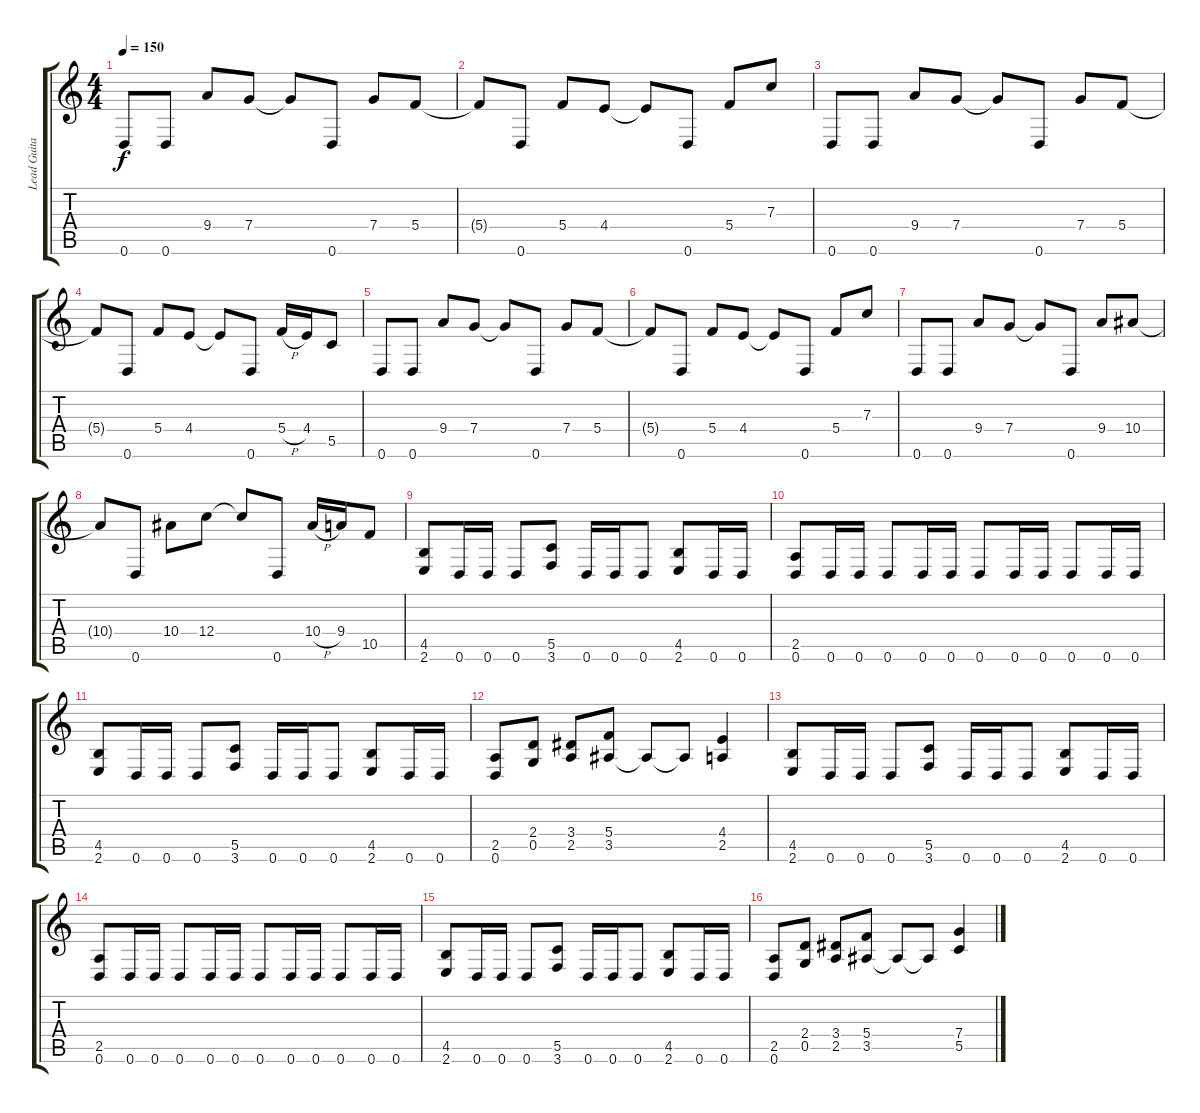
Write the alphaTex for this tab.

\track ("Lead Guitar (Sami Yli-Sirnio)" "Lead Guita") {instrument distortionguitar}
\staff {score tabs}
\tuning (D4 A3 F3 C3 G2 D2) {hide}
\ts (4 4)
\tempo 150
\clef g2
\ks c
0.6.8{dy f} 0.6.8 9.4.8 7.4.8 7.4{t}.8 0.6.8 7.4.8 5.4.8 |
5.4{t}.8 0.6.8 5.4.8 4.4.8 4.4{t}.8 0.6.8 5.4.8 7.3.8 |
0.6.8 0.6.8 9.4.8 7.4.8 7.4{t}.8 0.6.8 7.4.8 5.4.8 |
5.4{t}.8 0.6.8 5.4.8 4.4.8 4.4{t}.8 0.6.8 5.4{h}.16 4.4.16 5.5.8 |
0.6.8 0.6.8 9.4.8 7.4.8 7.4{t}.8 0.6.8 7.4.8 5.4.8 |
5.4{t}.8 0.6.8 5.4.8 4.4.8 4.4{t}.8 0.6.8 5.4.8 7.3.8 |
0.6.8 0.6.8 9.4.8 7.4.8 7.4{t}.8 0.6.8 9.4.8 10.4.8 |
10.4{t}.8 0.6.8 10.4.8 12.4.8 12.4{t}.8 0.6.8 10.4{h}.16 9.4.16 10.5.8 |
(4.5 2.6).8 0.6.16 0.6.16 0.6.8 (5.5 3.6).8 0.6.16 0.6.16 0.6.8 (4.5 2.6).8 0.6.16 0.6.16 |
(2.5 0.6).8 0.6.16 0.6.16 0.6.8 0.6.16 0.6.16 0.6.8 0.6.16 0.6.16 0.6.8 0.6.16 0.6.16 |
(4.5 2.6).8 0.6.16 0.6.16 0.6.8 (5.5 3.6).8 0.6.16 0.6.16 0.6.8 (4.5 2.6).8 0.6.16 0.6.16 |
(2.5 0.6).8 (2.4 0.5).8 (3.4 2.5).8 (5.4 3.5).8 3.5{t}.8 3.5{t}.8 (4.4 2.5).4 |
(4.5 2.6).8 0.6.16 0.6.16 0.6.8 (5.5 3.6).8 0.6.16 0.6.16 0.6.8 (4.5 2.6).8 0.6.16 0.6.16 |
(2.5 0.6).8 0.6.16 0.6.16 0.6.8 0.6.16 0.6.16 0.6.8 0.6.16 0.6.16 0.6.8 0.6.16 0.6.16 |
(4.5 2.6).8 0.6.16 0.6.16 0.6.8 (5.5 3.6).8 0.6.16 0.6.16 0.6.8 (4.5 2.6).8 0.6.16 0.6.16 |
(2.5 0.6).8 (2.4 0.5).8 (3.4 2.5).8 (5.4 3.5).8 3.5{t}.8 3.5{t}.8 (7.4 5.5).4
